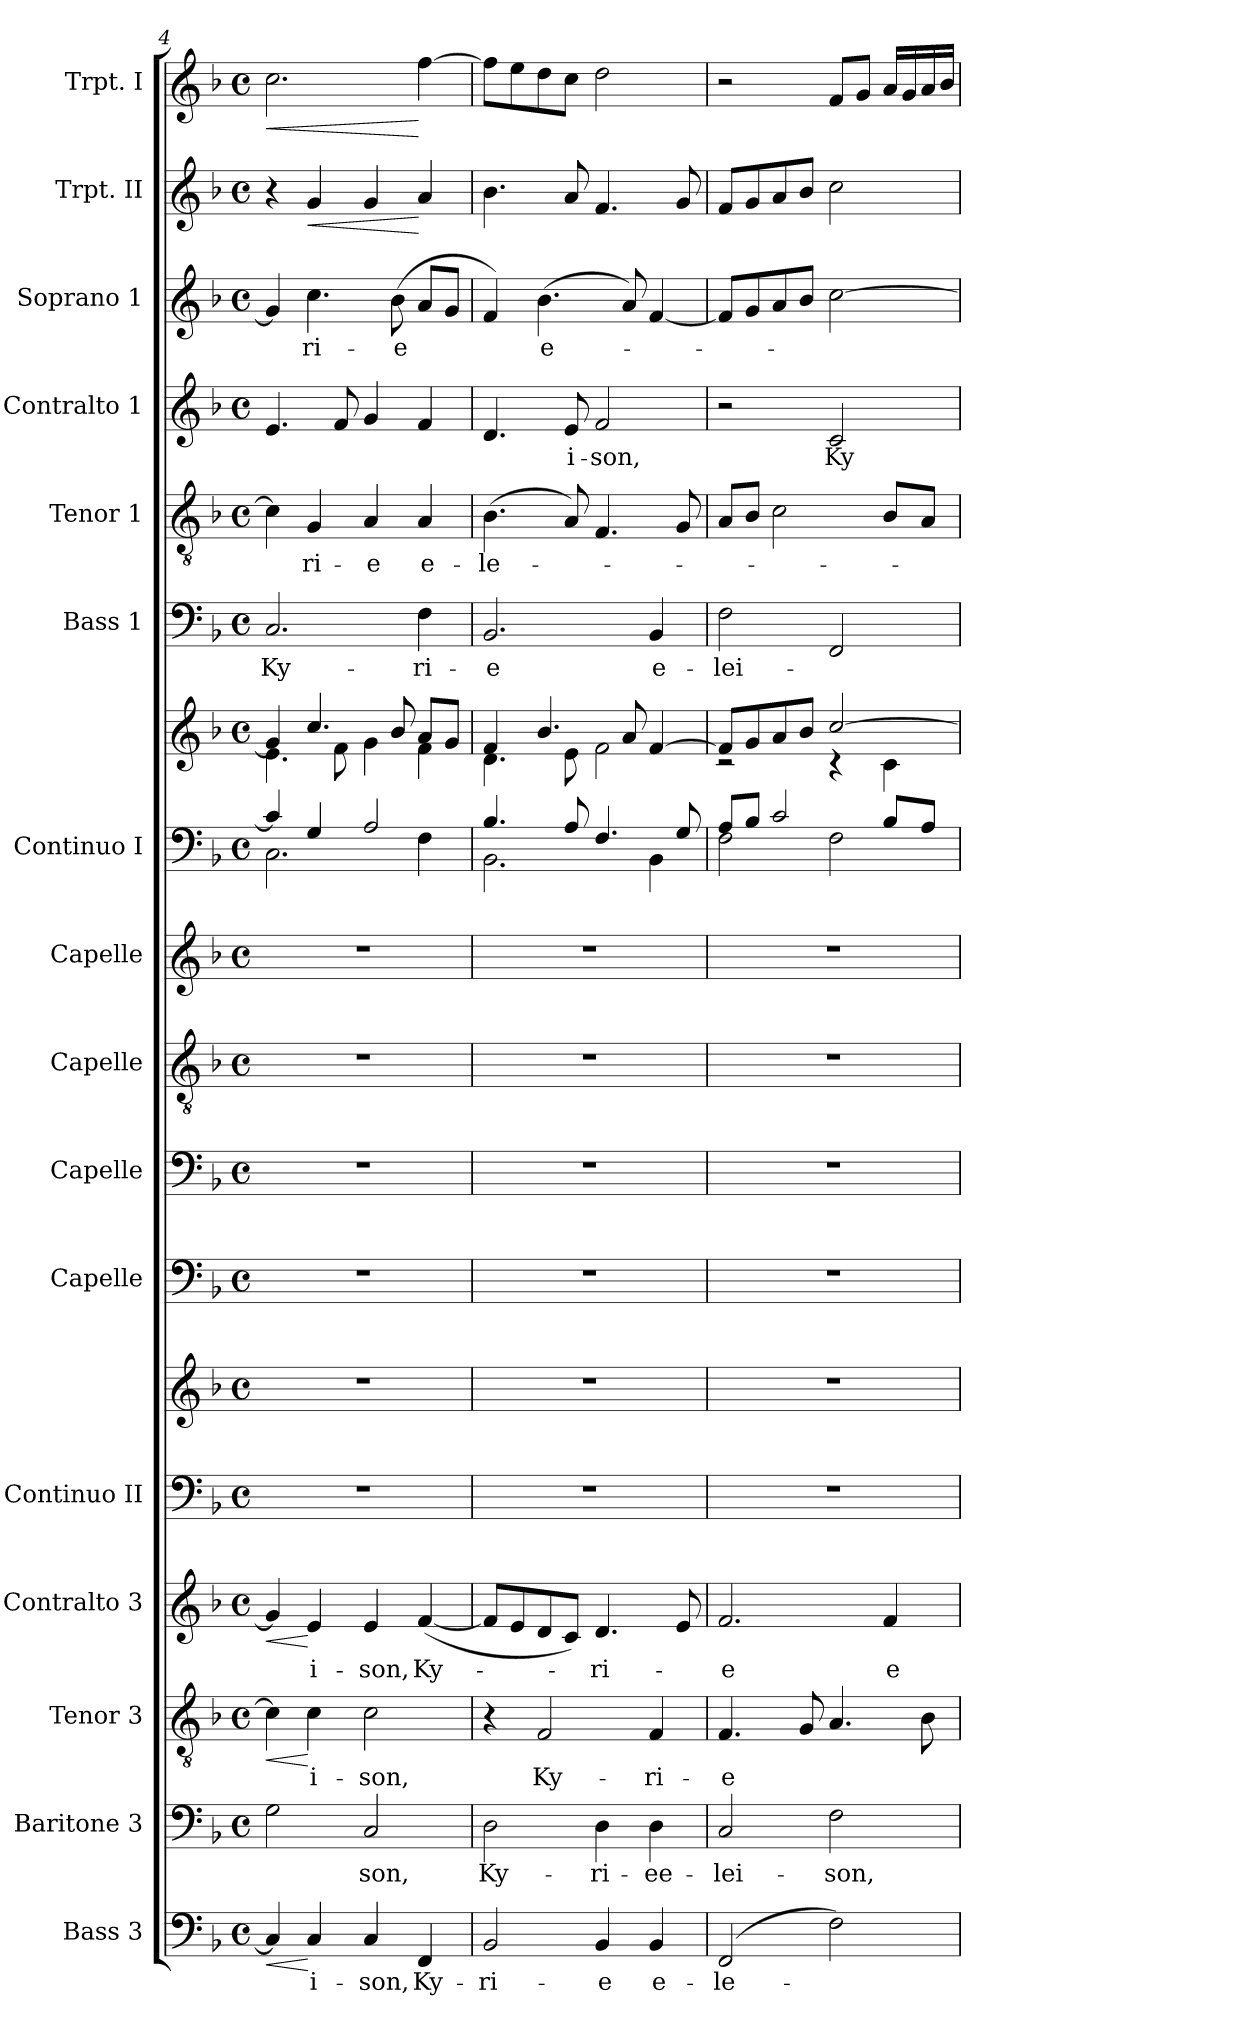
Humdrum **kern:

**kern	**text	**dynam	**kern	**text	**kern	**text	**dynam	**kern	**text	**dynam	**kern	**kern	**kern	**kern	**kern	**kern	**kern	**kern	**kern	**text	**kern	**text	**kern	**text	**kern	**text	**kern	**dynam	**kern	**dynam
*part16	*part16	*part16	*part15	*part15	*part14	*part14	*part14	*part13	*part13	*part13	*part12	*part12	*part11	*part10	*part9	*part8	*part7	*part7	*part6	*part6	*part5	*part5	*part4	*part4	*part3	*part3	*part2	*part2	*part1	*part1
*staff18	*staff18	*staff18	*staff17	*staff17	*staff16	*staff16	*staff16	*staff15	*staff15	*staff15	*staff14	*staff13	*staff12	*staff11	*staff10	*staff9	*staff8	*staff7	*staff6	*staff6	*staff5	*staff5	*staff4	*staff4	*staff3	*staff3	*staff2	*staff2	*staff1	*staff1
*I"Bass 3	*	*	*I"Baritone 3	*	*I"Tenor 3	*	*	*I"Contralto 3	*	*	*I"Continuo II	*	*I"Capelle	*I"Capelle	*I"Capelle	*I"Capelle	*I"Continuo I	*	*I"Bass 1	*	*I"Tenor 1	*	*I"Contralto 1	*	*I"Soprano 1	*	*I"Trpt. II	*	*I"Trpt. I	*
*I'Bass 3	*	*	*I'Bar. 3	*	*I'T 3	*	*	*I'CAlt. 3	*	*	*I'Cont. II	*	*I'Capelle	*I'Capelle	*I'Capelle	*I'Capelle	*I'Cont. I	*	*I'B 1	*	*I'T 1	*	*I'CAlt. 1	*	*I'Sop. 1	*	*I'Trpt. II	*	*I'Trpt. I	*
*clefF4	*	*	*clefF4	*	*clefGv2	*	*	*clefG2	*	*	*clefF4	*clefG2	*clefF4	*clefF4	*clefGv2	*clefG2	*clefF4	*clefG2	*clefF4	*	*clefGv2	*	*clefG2	*	*clefG2	*	*clefG2	*	*clefG2	*
*k[b-]	*	*	*k[b-]	*	*k[b-]	*	*	*k[b-]	*	*	*k[b-]	*k[b-]	*k[b-]	*k[b-]	*k[b-]	*k[b-]	*k[b-]	*k[b-]	*k[b-]	*	*k[b-]	*	*k[b-]	*	*k[b-]	*	*k[b-]	*	*k[b-]	*
*F:	*	*	*F:	*	*F:	*	*	*F:	*	*	*F:	*F:	*F:	*F:	*F:	*F:	*F:	*F:	*F:	*	*F:	*	*F:	*	*F:	*	*F:	*	*F:	*
*M4/4	*	*	*M4/4	*	*M4/4	*	*	*M4/4	*	*	*M4/4	*M4/4	*M4/4	*M4/4	*M4/4	*M4/4	*M4/4	*M4/4	*M4/4	*	*M4/4	*	*M4/4	*	*M4/4	*	*M4/4	*	*M4/4	*
*met(c)	*	*	*met(c)	*	*met(c)	*	*	*met(c)	*	*	*met(c)	*met(c)	*met(c)	*met(c)	*met(c)	*met(c)	*met(c)	*met(c)	*met(c)	*	*met(c)	*	*met(c)	*	*met(c)	*	*met(c)	*	*met(c)	*
=4	=4	=4	=4	=4	=4	=4	=4	=4	=4	=4	=4	=4	=4	=4	=4	=4	=4	=4	=4	=4	=4	=4	=4	=4	=4	=4	=4	=4	=4	=4
!	!	!LO:HP:b	!	!	!	!	!LO:HP:b	!	!	!LO:HP:b	!	!	!	!	!	!	!	!	!	!	!	!	!	!	!	!	!	!	!	!LO:HP:b
*	*	*	*	*	*	*	*	*	*	*	*	*	*	*	*	*	*^	*^	*	*	*	*	*	*	*	*	*	*	*	*
4C/]	.	<	2G\	.	4c\]	.	<	4g/]	.	<	1r	1r	1r	1r	1r	1r	4c/]	2.C\	4g/]	4.e\	2.C/	Ky-	4c\]	.	4.e/	.	4g/]	.	4r	.	2.cc\	<
!	!	!	!	!	!	!	!	!	!	!	!	!	!	!	!	!	!	!	!	!	!	!	!	!	!	!	!	!	!	!LO:HP:b	!	!
4C/	-i-	[	.	.	4c\	-i-	[	4e/	-i-	[	.	.	.	.	.	.	4G/	.	4.cc/	.	.	.	4G/	-ri-	.	.	4.cc\	-ri-	4g/	<	.	.
.	.	.	.	.	.	.	.	.	.	.	.	.	.	.	.	.	.	.	.	8f\	.	.	.	.	8f/	.	.	.	.	.	.	.
4C/	-son,	.	2C/	-son,	2c\	-son,	.	4e/	-son,	.	.	.	.	.	.	.	2A/	.	.	4g\	.	.	4A/	-e	4g/	.	.	.	4g/	.	.	.
.	.	.	.	.	.	.	.	.	.	.	.	.	.	.	.	.	.	.	8b-/	.	.	.	.	.	.	.	(8b-\	-e	.	.	.	.
4FF/	Ky-	.	.	.	.	.	.	([4f/	Ky-	.	.	.	.	.	.	.	.	4F\	8a/L	4f\	4F\	-ri-	4A/	e-	4f/	.	8a/L	.	4a/	[	[4ff\	[
.	.	.	.	.	.	.	.	.	.	.	.	.	.	.	.	.	.	.	8g/J	.	.	.	.	.	.	.	8g/J	.	.	.	.	.
=5	=5	=5	=5	=5	=5	=5	=5	=5	=5	=5	=5	=5	=5	=5	=5	=5	=5	=5	=5	=5	=5	=5	=5	=5	=5	=5	=5	=5	=5	=5	=5	=5
2BB-/	-ri-	.	2D\	Ky-	4r	.	.	8f/L]	.	.	1r	1r	1r	1r	1r	1r	4.B-/	2.BB-\	4f/	4.d\	2.BB-/	-e	(4.B-\	-le-	4.d/	.	4f/)	.	4.b-\	.	8ff\L]	.
.	.	.	.	.	.	.	.	8e/	.	.	.	.	.	.	.	.	.	.	.	.	.	.	.	.	.	.	.	.	.	.	8ee\	.
.	.	.	.	.	2F/	Ky-	.	8d/	.	.	.	.	.	.	.	.	.	.	4.b-/	.	.	.	.	.	.	.	(4.b-\	e-	.	.	8dd\	.
.	.	.	.	.	.	.	.	8c/J)	.	.	.	.	.	.	.	.	8A/	.	.	8e\	.	.	8A/)	.	8e/	-i-	.	.	8a/	.	8cc\J	.
4BB-/	-e	.	4D\	-ri-	.	.	.	4.d/	-ri-	.	.	.	.	.	.	.	4.F/	.	.	2f\	.	.	4.F/	.	2f/	-son,	.	.	4.f/	.	2dd\	.
.	.	.	.	.	.	.	.	.	.	.	.	.	.	.	.	.	.	.	8a/	.	.	.	.	.	.	.	8a/)	.	.	.	.	.
4BB-/	e-	.	4D\	-ee-	4F/	-ri-	.	.	.	.	.	.	.	.	.	.	.	4BB-\	[>4f/	.	4BB-/	e-	.	.	.	.	[4f/	.	.	.	.	.
.	.	.	.	.	.	.	.	8e/	.	.	.	.	.	.	.	.	8G/	.	.	.	.	.	8G/	.	.	.	.	.	8g/	.	.	.
!!LO:PB:g=z
=6	=6	=6	=6	=6	=6	=6	=6	=6	=6	=6	=6	=6	=6	=6	=6	=6	=6	=6	=6	=6	=6	=6	=6	=6	=6	=6	=6	=6	=6	=6	=6	=6
(2FF/	-le-	.	2C/	-lei-	4.F/	-e	.	2.f/	-e	.	1r	1r	1r	1r	1r	1r	8A/L	2F\	8f/L]	2rc	2F\	-lei-	8A/L	.	2r	.	8f/L]	.	8f/L	.	2r	.
.	.	.	.	.	.	.	.	.	.	.	.	.	.	.	.	.	8B-/J	.	8g/	.	.	.	8B-/J	.	.	.	8g/	.	8g/	.	.	.
.	.	.	.	.	.	.	.	.	.	.	.	.	.	.	.	.	2c/	.	8a/	.	.	.	2c\	.	.	.	8a/	.	8a/	.	.	.
.	.	.	.	.	8G/	.	.	.	.	.	.	.	.	.	.	.	.	.	8b-/J	.	.	.	.	.	.	.	8b-/J	.	8b-/J	.	.	.
2F\)	.	.	2F\	-son,	4.A/	.	.	.	.	.	.	.	.	.	.	.	.	2F\	[>2cc/	4rc	2FF/	.	.	.	2c/	Ky-	[2cc\	.	2cc\	.	8f/L	.
.	.	.	.	.	.	.	.	.	.	.	.	.	.	.	.	.	.	.	.	.	.	.	.	.	.	.	.	.	.	.	8g/J	.
.	.	.	.	.	.	.	.	4f/	e-	.	.	.	.	.	.	.	8B-/L	.	.	4c\	.	.	8B-/L	.	.	.	.	.	.	.	16a/LL	.
.	.	.	.	.	.	.	.	.	.	.	.	.	.	.	.	.	.	.	.	.	.	.	.	.	.	.	.	.	.	.	16g/	.
.	.	.	.	.	8B-\	.	.	.	.	.	.	.	.	.	.	.	8A/J	.	.	.	.	.	8A/J	.	.	.	.	.	.	.	16a/	.
.	.	.	.	.	.	.	.	.	.	.	.	.	.	.	.	.	.	.	.	.	.	.	.	.	.	.	.	.	.	.	16b-/JJ	.
*	*	*	*	*	*	*	*	*	*	*	*	*	*	*	*	*	*v	*v	*	*	*	*	*	*	*	*	*	*	*	*	*	*
*	*	*	*	*	*	*	*	*	*	*	*	*	*	*	*	*	*	*v	*v	*	*	*	*	*	*	*	*	*	*	*	*
=	=	=	=	=	=	=	=	=	=	=	=	=	=	=	=	=	=	=	=	=	=	=	=	=	=	=	=	=	=	=
*-	*-	*-	*-	*-	*-	*-	*-	*-	*-	*-	*-	*-	*-	*-	*-	*-	*-	*-	*-	*-	*-	*-	*-	*-	*-	*-	*-	*-	*-	*-
